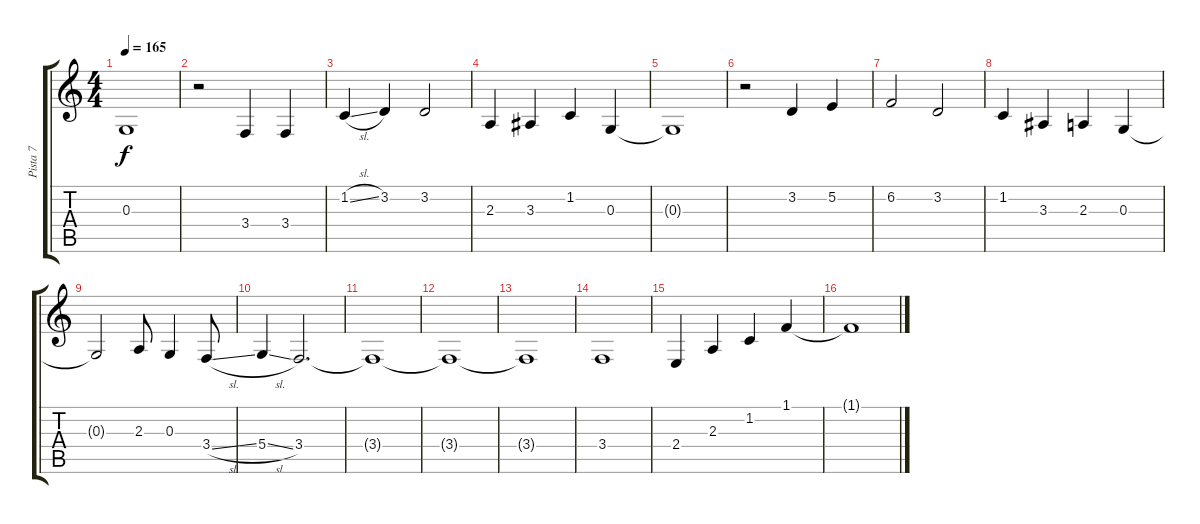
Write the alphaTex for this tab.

\track ("Pista 7" "Pista 7") {instrument electricgrandpiano}
\staff {score tabs}
\tuning (E4 B3 G3 D3 A2 E2) {hide}
\ts (4 4)
\tempo 165
\clef g2
\ks c
0.3{t}.1{dy f} |
r.2 3.4.4 3.4.4 |
1.2{sl}.4 3.2.4 3.2.2 |
2.3.4 3.3.4 1.2.4 0.3.4 |
0.3{t}.1 |
r.2 3.2.4 5.2.4 |
6.2.2 3.2.2 |
1.2.4 3.3.4 2.3.4 0.3.4 |
0.3{t}.2 2.3.8 0.3.4 3.4{sl}.8 |
5.4{sl}.4 3.4.2{d} |
3.4{t}.1 |
3.4{t}.1 |
3.4{t}.1 |
3.4.1 |
2.4.4 2.3.4 1.2.4 1.1.4 |
1.1{t}.1
